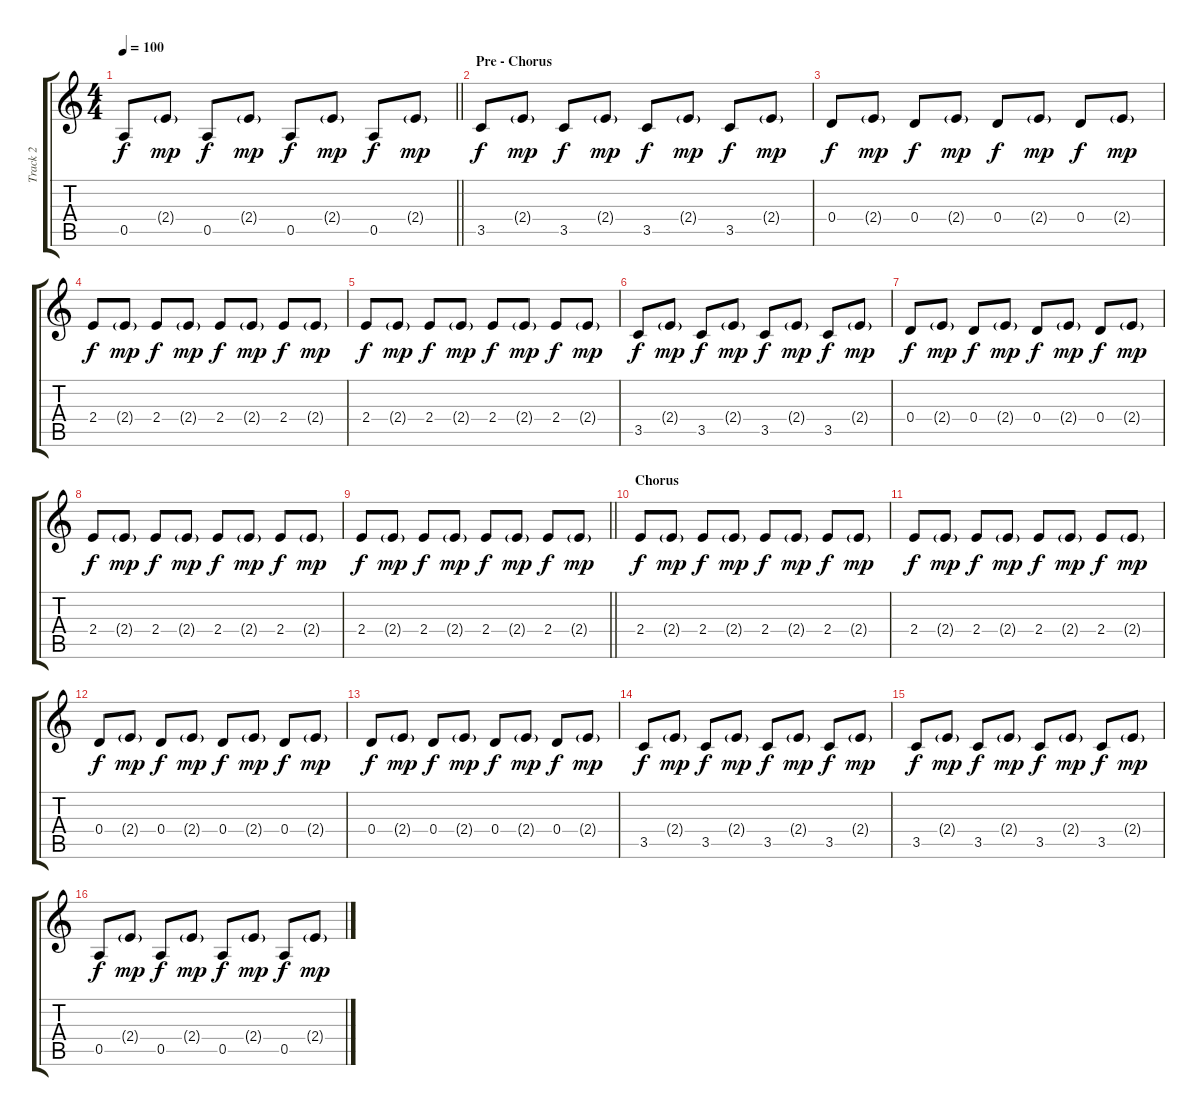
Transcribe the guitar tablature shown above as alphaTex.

\track ("Track 2" "Track 2") {instrument synthbass2}
\staff {score tabs}
\tuning (E4 B3 G3 D3 A2 E2) {hide}
\ts (4 4)
\tempo 100
\clef g2
\barLineRight lightlight
\ks c
0.5.8{dy f} 2.4{g}.8{dy mp} 0.5.8{dy f} 2.4{g}.8{dy mp} 0.5.8{dy f} 2.4{g}.8{dy mp} 0.5.8{dy f} 2.4{g}.8{dy mp} |
\section ("" "Pre - Chorus")
3.5.8{dy f} 2.4{g}.8{dy mp} 3.5.8{dy f} 2.4{g}.8{dy mp} 3.5.8{dy f} 2.4{g}.8{dy mp} 3.5.8{dy f} 2.4{g}.8{dy mp} |
0.4.8{dy f} 2.4{g}.8{dy mp} 0.4.8{dy f} 2.4{g}.8{dy mp} 0.4.8{dy f} 2.4{g}.8{dy mp} 0.4.8{dy f} 2.4{g}.8{dy mp} |
2.4.8{dy f} 2.4{g}.8{dy mp} 2.4.8{dy f} 2.4{g}.8{dy mp} 2.4.8{dy f} 2.4{g}.8{dy mp} 2.4.8{dy f} 2.4{g}.8{dy mp} |
2.4.8{dy f} 2.4{g}.8{dy mp} 2.4.8{dy f} 2.4{g}.8{dy mp} 2.4.8{dy f} 2.4{g}.8{dy mp} 2.4.8{dy f} 2.4{g}.8{dy mp} |
3.5.8{dy f} 2.4{g}.8{dy mp} 3.5.8{dy f} 2.4{g}.8{dy mp} 3.5.8{dy f} 2.4{g}.8{dy mp} 3.5.8{dy f} 2.4{g}.8{dy mp} |
0.4.8{dy f} 2.4{g}.8{dy mp} 0.4.8{dy f} 2.4{g}.8{dy mp} 0.4.8{dy f} 2.4{g}.8{dy mp} 0.4.8{dy f} 2.4{g}.8{dy mp} |
2.4.8{dy f} 2.4{g}.8{dy mp} 2.4.8{dy f} 2.4{g}.8{dy mp} 2.4.8{dy f} 2.4{g}.8{dy mp} 2.4.8{dy f} 2.4{g}.8{dy mp} |
\barLineRight lightlight
2.4.8{dy f} 2.4{g}.8{dy mp} 2.4.8{dy f} 2.4{g}.8{dy mp} 2.4.8{dy f} 2.4{g}.8{dy mp} 2.4.8{dy f} 2.4{g}.8{dy mp} |
\section ("" "Chorus")
2.4.8{dy f} 2.4{g}.8{dy mp} 2.4.8{dy f} 2.4{g}.8{dy mp} 2.4.8{dy f} 2.4{g}.8{dy mp} 2.4.8{dy f} 2.4{g}.8{dy mp} |
2.4.8{dy f} 2.4{g}.8{dy mp} 2.4.8{dy f} 2.4{g}.8{dy mp} 2.4.8{dy f} 2.4{g}.8{dy mp} 2.4.8{dy f} 2.4{g}.8{dy mp} |
0.4.8{dy f} 2.4{g}.8{dy mp} 0.4.8{dy f} 2.4{g}.8{dy mp} 0.4.8{dy f} 2.4{g}.8{dy mp} 0.4.8{dy f} 2.4{g}.8{dy mp} |
0.4.8{dy f} 2.4{g}.8{dy mp} 0.4.8{dy f} 2.4{g}.8{dy mp} 0.4.8{dy f} 2.4{g}.8{dy mp} 0.4.8{dy f} 2.4{g}.8{dy mp} |
3.5.8{dy f} 2.4{g}.8{dy mp} 3.5.8{dy f} 2.4{g}.8{dy mp} 3.5.8{dy f} 2.4{g}.8{dy mp} 3.5.8{dy f} 2.4{g}.8{dy mp} |
3.5.8{dy f} 2.4{g}.8{dy mp} 3.5.8{dy f} 2.4{g}.8{dy mp} 3.5.8{dy f} 2.4{g}.8{dy mp} 3.5.8{dy f} 2.4{g}.8{dy mp} |
0.5.8{dy f} 2.4{g}.8{dy mp} 0.5.8{dy f} 2.4{g}.8{dy mp} 0.5.8{dy f} 2.4{g}.8{dy mp} 0.5.8{dy f} 2.4{g}.8{dy mp}
